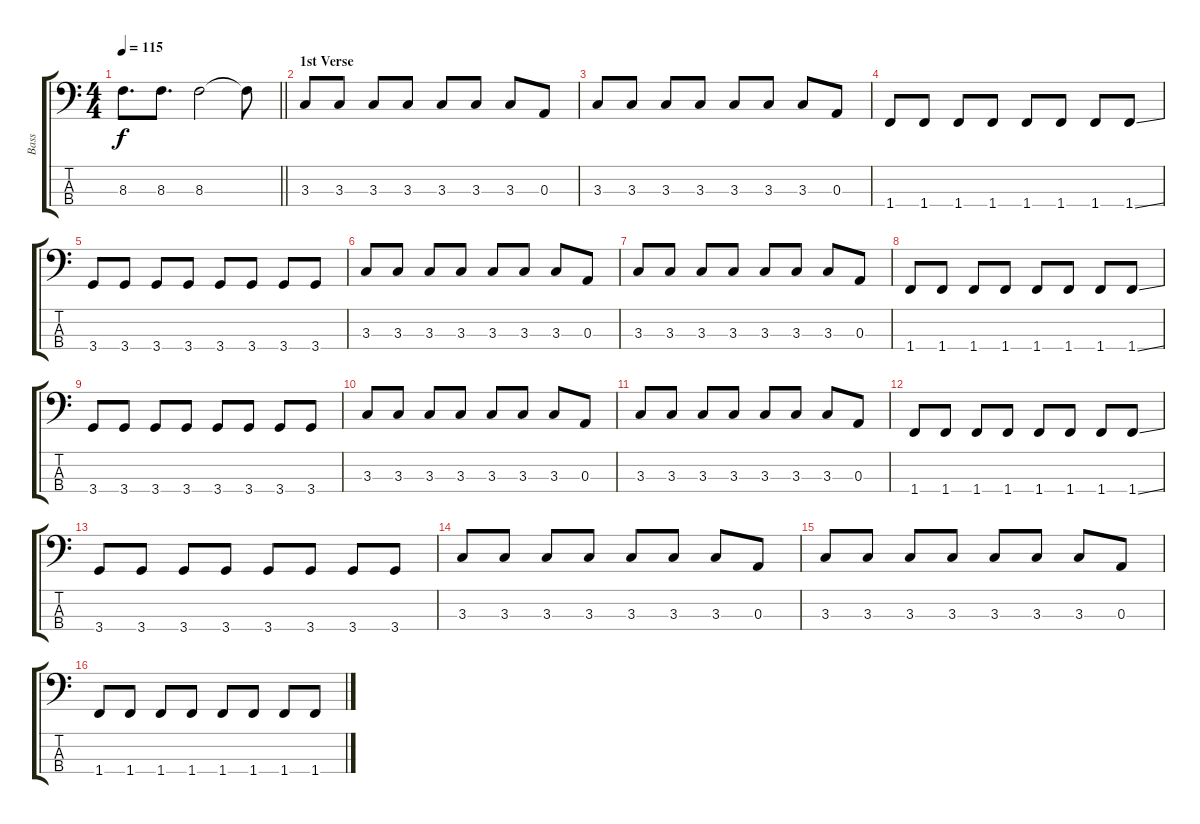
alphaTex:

\track ("Bass" "Bass") {instrument electricbasspick}
\staff {score tabs}
\tuning (G2 D2 A1 E1) {hide}
\ts (4 4)
\tempo 115
\clef f4
\barLineRight lightlight
\ks c
8.3.8{d dy f} 8.3.8{d} 8.3.2 8.3{t}.8 |
\section ("" "1st Verse")
3.3.8 3.3.8 3.3.8 3.3.8 3.3.8 3.3.8 3.3.8 0.3.8 |
3.3.8 3.3.8 3.3.8 3.3.8 3.3.8 3.3.8 3.3.8 0.3.8 |
1.4.8 1.4.8 1.4.8 1.4.8 1.4.8 1.4.8 1.4.8 1.4{ss}.8 |
3.4.8 3.4.8 3.4.8 3.4.8 3.4.8 3.4.8 3.4.8 3.4.8 |
3.3.8 3.3.8 3.3.8 3.3.8 3.3.8 3.3.8 3.3.8 0.3.8 |
3.3.8 3.3.8 3.3.8 3.3.8 3.3.8 3.3.8 3.3.8 0.3.8 |
1.4.8 1.4.8 1.4.8 1.4.8 1.4.8 1.4.8 1.4.8 1.4{ss}.8 |
3.4.8 3.4.8 3.4.8 3.4.8 3.4.8 3.4.8 3.4.8 3.4.8 |
3.3.8 3.3.8 3.3.8 3.3.8 3.3.8 3.3.8 3.3.8 0.3.8 |
3.3.8 3.3.8 3.3.8 3.3.8 3.3.8 3.3.8 3.3.8 0.3.8 |
1.4.8 1.4.8 1.4.8 1.4.8 1.4.8 1.4.8 1.4.8 1.4{ss}.8 |
3.4.8 3.4.8 3.4.8 3.4.8 3.4.8 3.4.8 3.4.8 3.4.8 |
3.3.8 3.3.8 3.3.8 3.3.8 3.3.8 3.3.8 3.3.8 0.3.8 |
3.3.8 3.3.8 3.3.8 3.3.8 3.3.8 3.3.8 3.3.8 0.3.8 |
1.4.8 1.4.8 1.4.8 1.4.8 1.4.8 1.4.8 1.4.8 1.4{ss}.8
